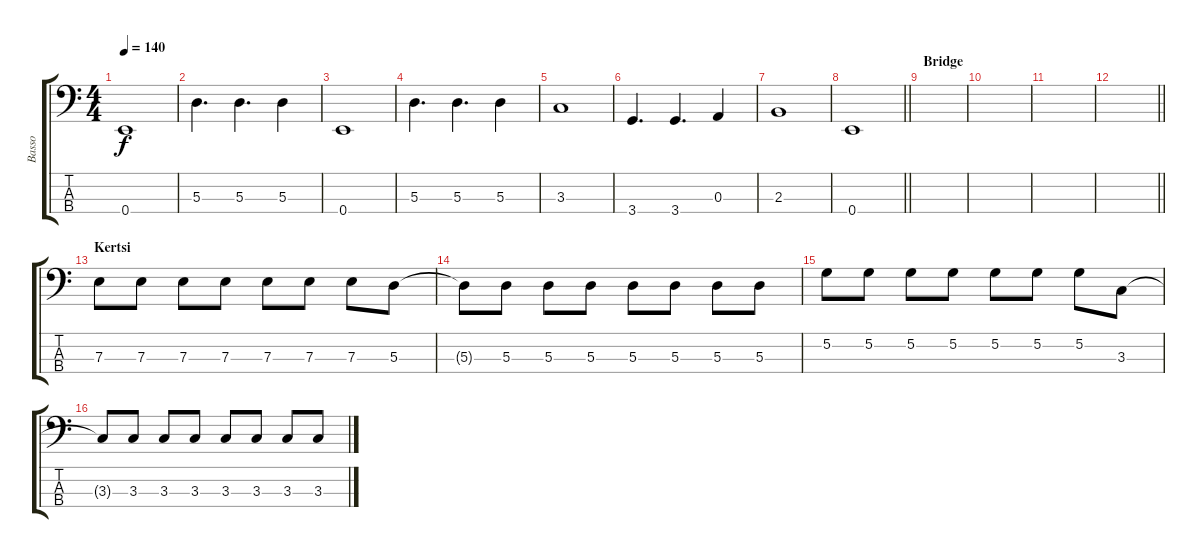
\track ("Basso" "Basso") {instrument electricbassfinger}
\staff {score tabs}
\tuning (G2 D2 A1 E1) {hide}
\ts (4 4)
\tempo 140
\clef f4
\ks c
0.4.1{dy f} |
5.3.4{d} 5.3.4{d} 5.3.4 |
0.4.1 |
5.3.4{d} 5.3.4{d} 5.3.4 |
3.3.1 |
3.4.4{d} 3.4.4{d} 0.3.4 |
2.3.1 |
\barLineRight lightlight
0.4.1 |
\section ("" "Bridge")
|
|
|
\barLineRight lightlight
|
\section ("" "Kertsi")
7.3.8 7.3.8 7.3.8 7.3.8 7.3.8 7.3.8 7.3.8 5.3.8 |
5.3{t}.8 5.3.8 5.3.8 5.3.8 5.3.8 5.3.8 5.3.8 5.3.8 |
5.2.8 5.2.8 5.2.8 5.2.8 5.2.8 5.2.8 5.2.8 3.3.8 |
3.3{t}.8 3.3.8 3.3.8 3.3.8 3.3.8 3.3.8 3.3.8 3.3.8
